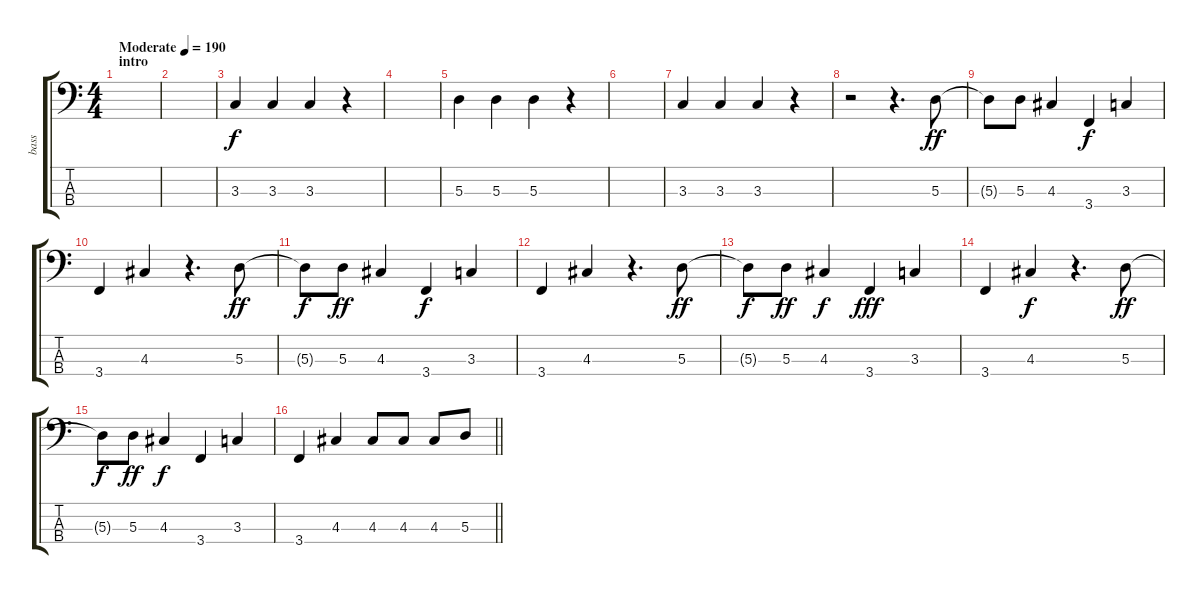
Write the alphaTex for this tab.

\track ("bass" "bass") {instrument electricbasspick}
\staff {score tabs}
\tuning (G2 D2 A1 D1) {hide}
\ts (4 4)
\section ("" "intro")
\tempo (190 "Moderate")
\clef f4
\ks c
|
|
3.3.4 3.3.4 3.3.4 r.4 |
|
5.3.4 5.3.4 5.3.4 r.4 |
|
3.3.4 3.3.4 3.3.4 r.4 |
r.2 r.4{d} 5.3.8{dy ff} |
5.3{t}.8 5.3.8 4.3.4 3.4.4{dy f} 3.3.4 |
3.4.4 4.3.4 r.4{d} 5.3.8{dy ff} |
5.3{t}.8{dy f} 5.3.8{dy ff} 4.3.4 3.4.4{dy f} 3.3.4 |
3.4.4 4.3.4 r.4{d} 5.3.8{dy ff} |
5.3{t}.8{dy f} 5.3.8{dy ff} 4.3.4{dy f} 3.4.4{dy fff} 3.3.4 |
3.4.4 4.3.4{dy f} r.4{d} 5.3.8{dy ff} |
5.3{t}.8{dy f} 5.3.8{dy ff} 4.3.4{dy f} 3.4.4 3.3.4 |
\barLineRight lightlight
3.4.4 4.3.4 4.3.8 4.3.8 4.3.8 5.3.8
